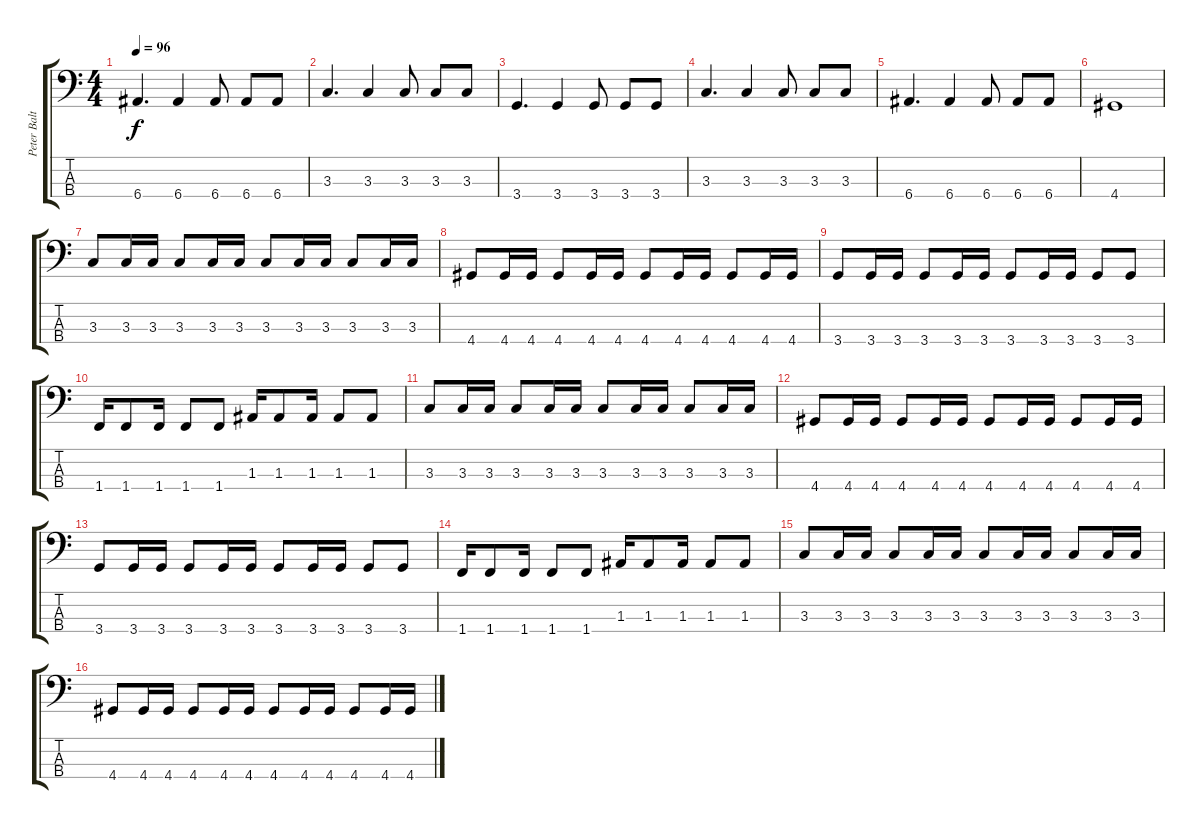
\track ("Peter Baltes" "Peter Balt") {instrument electricbassfinger}
\staff {score tabs}
\tuning (G2 D2 A1 E1) {hide}
\ts (4 4)
\tempo 96
\clef f4
\ks c
6.4.4{d dy f} 6.4.4 6.4.8 6.4.8 6.4.8 |
3.3.4{d} 3.3.4 3.3.8 3.3.8 3.3.8 |
3.4.4{d} 3.4.4 3.4.8 3.4.8 3.4.8 |
3.3.4{d} 3.3.4 3.3.8 3.3.8 3.3.8 |
6.4.4{d} 6.4.4 6.4.8 6.4.8 6.4.8 |
4.4.1 |
3.3.8 3.3.16 3.3.16 3.3.8 3.3.16 3.3.16 3.3.8 3.3.16 3.3.16 3.3.8 3.3.16 3.3.16 |
4.4.8 4.4.16 4.4.16 4.4.8 4.4.16 4.4.16 4.4.8 4.4.16 4.4.16 4.4.8 4.4.16 4.4.16 |
3.4.8 3.4.16 3.4.16 3.4.8 3.4.16 3.4.16 3.4.8 3.4.16 3.4.16 3.4.8 3.4.8 |
1.4.16 1.4.8 1.4.16 1.4.8 1.4.8 1.3.16 1.3.8 1.3.16 1.3.8 1.3.8 |
3.3.8 3.3.16 3.3.16 3.3.8 3.3.16 3.3.16 3.3.8 3.3.16 3.3.16 3.3.8 3.3.16 3.3.16 |
4.4.8 4.4.16 4.4.16 4.4.8 4.4.16 4.4.16 4.4.8 4.4.16 4.4.16 4.4.8 4.4.16 4.4.16 |
3.4.8 3.4.16 3.4.16 3.4.8 3.4.16 3.4.16 3.4.8 3.4.16 3.4.16 3.4.8 3.4.8 |
1.4.16 1.4.8 1.4.16 1.4.8 1.4.8 1.3.16 1.3.8 1.3.16 1.3.8 1.3.8 |
3.3.8 3.3.16 3.3.16 3.3.8 3.3.16 3.3.16 3.3.8 3.3.16 3.3.16 3.3.8 3.3.16 3.3.16 |
4.4.8 4.4.16 4.4.16 4.4.8 4.4.16 4.4.16 4.4.8 4.4.16 4.4.16 4.4.8 4.4.16 4.4.16
